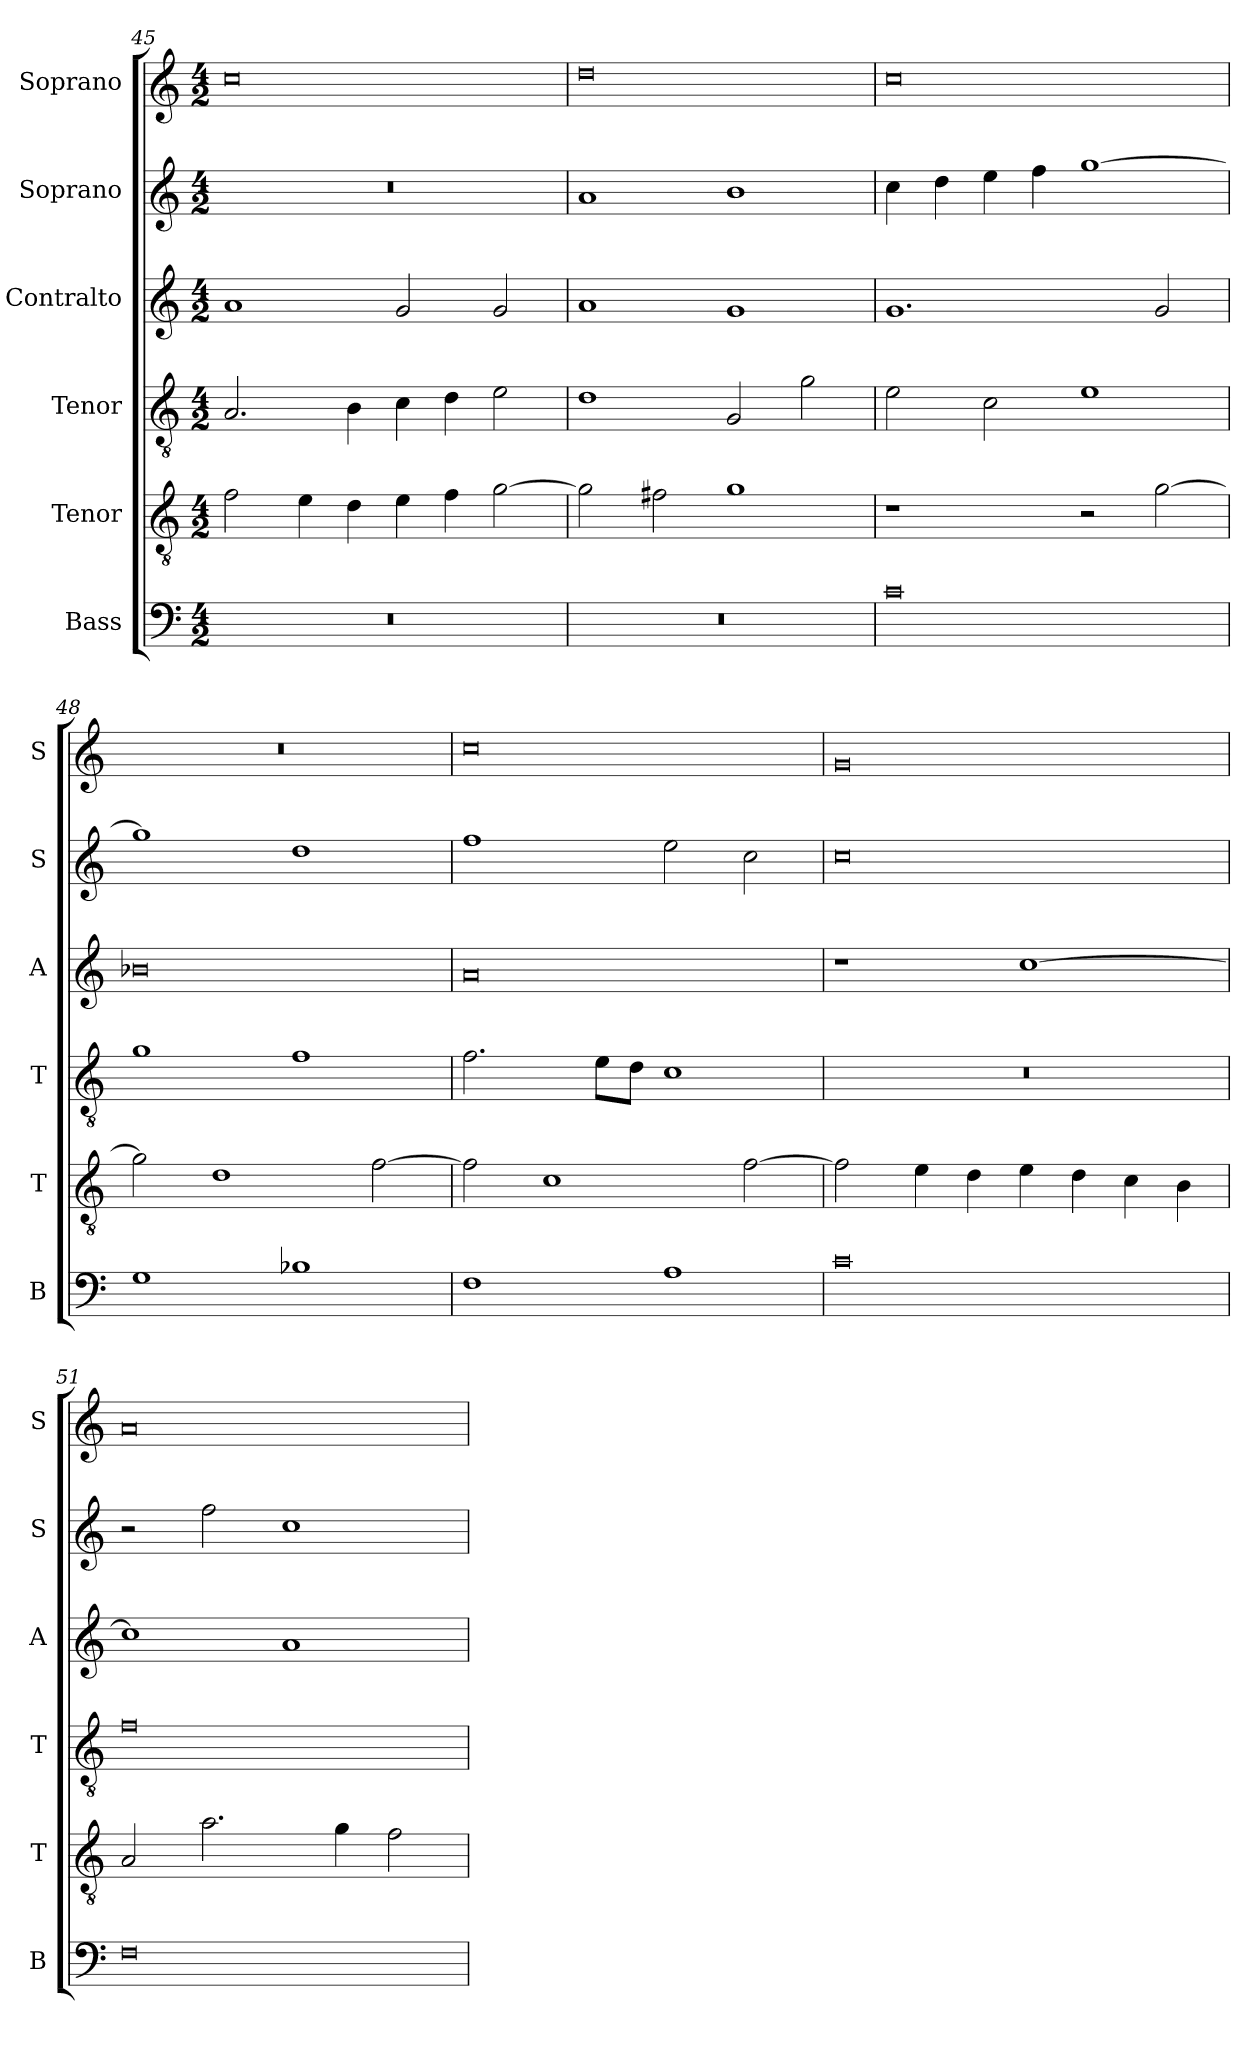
**kern	**kern	**kern	**kern	**kern	**kern
*part6	*part5	*part4	*part3	*part2	*part1
*staff6	*staff5	*staff4	*staff3	*staff2	*staff1
*I"Bass	*I"Tenor	*I"Tenor	*I"Contralto	*I"Soprano	*I"Soprano
*I'B	*I'T	*I'T	*I'A	*I'S	*I'S
*clefF4	*clefGv2	*clefGv2	*clefG2	*clefG2	*clefG2
*k[]	*k[]	*k[]	*k[]	*k[]	*k[]
*G:mix	*G:mix	*G:mix	*G:mix	*G:mix	*G:mix
*M4/2	*M4/2	*M4/2	*M4/2	*M4/2	*M4/2
=45	=45	=45	=45	=45	=45
0r	2f	2.A	1a	0r	0cc
.	4e	.	.	.	.
.	4d	4B	.	.	.
.	4e	4c	2g	.	.
.	4f	4d	.	.	.
.	[2g	2e	2g	.	.
=46	=46	=46	=46	=46	=46
0r	2g]	1d	1a	1a	0dd
.	2f#X	.	.	.	.
.	1g	2G	1g	1b	.
.	.	2g	.	.	.
=47	=47	=47	=47	=47	=47
0c	1r	2e	1.g	4cc	0cc
.	.	.	.	4dd	.
.	.	2c	.	4ee	.
.	.	.	.	4ff	.
.	2r	1e	.	[1gg	.
.	[2g	.	2g	.	.
=48	=48	=48	=48	=48	=48
1G	2g]	1g	0b-X	1gg]	0r
.	1d	.	.	.	.
1B-X	.	1f	.	1dd	.
.	[2f	.	.	.	.
=49	=49	=49	=49	=49	=49
1F	2f]	2.f	0a	1ff	0cc
.	1c	.	.	.	.
.	.	8e\L	.	.	.
.	.	8d\J	.	.	.
1A	.	1c	.	2ee	.
.	[2f	.	.	2cc	.
=50	=50	=50	=50	=50	=50
0c	2f]	0r	1r	0cc	0g
.	4e	.	.	.	.
.	4d	.	.	.	.
.	4e	.	[1cc	.	.
.	4d	.	.	.	.
.	4c	.	.	.	.
.	4B	.	.	.	.
=51	=51	=51	=51	=51	=51
0F	2A	0f	1cc]	2r	0a
.	2.a	.	.	2ff	.
.	.	.	1a	1cc	.
.	4g	.	.	.	.
.	2f	.	.	.	.
=	=	=	=	=	=
*-	*-	*-	*-	*-	*-
